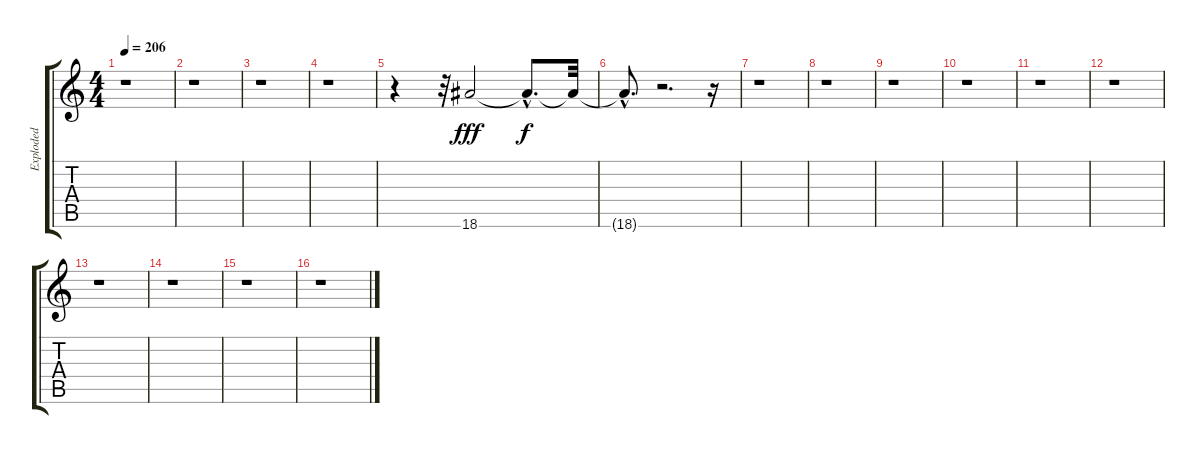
\track ("Exploded" "Exploded") {instrument acousticguitarsteel}
\staff {score tabs}
\tuning (E4 B3 G3 D3 A2 E2) {hide}
\ts (4 4)
\tempo 206
\clef g2
\ks c
r.1{dy fff} |
r.1 |
r.1 |
r.1 |
r.4 r.32 18.6.2 18.6{hac t}.8{d dy f} 18.6{t}.32 |
18.6{hac t}.8{d} r.2{d} r.16 |
r.1 |
r.1 |
r.1 |
r.1 |
r.1 |
r.1 |
r.1 |
r.1 |
r.1 |
r.1
